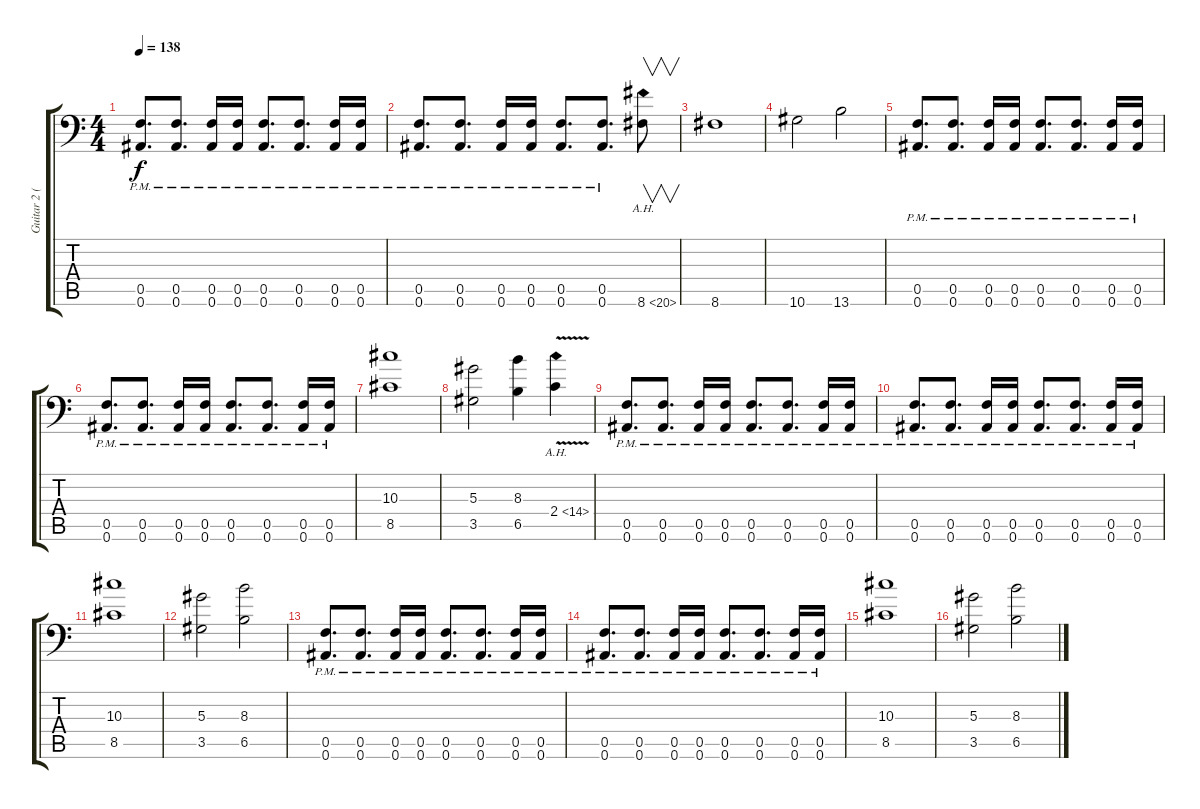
\track ("Guitar 2 (Left)" "Guitar 2 (") {instrument distortionguitar}
\staff {score tabs}
\tuning (C4 G3 Eb3 Bb2 F2 Bb1) {hide}
\ts (4 4)
\tempo 138
\clef f4
\ks c
(0.5{pm} 0.6{pm}).8{d dy f} (0.5{pm} 0.6{pm}).8{d} (0.5{pm} 0.6{pm}).16 (0.5{pm} 0.6{pm}).16 (0.5{pm} 0.6{pm}).8{d} (0.5{pm} 0.6{pm}).8{d} (0.5{pm} 0.6{pm}).16 (0.5{pm} 0.6{pm}).16 |
(0.5{pm} 0.6{pm}).8{d} (0.5{pm} 0.6{pm}).8{d} (0.5{pm} 0.6{pm}).16 (0.5{pm} 0.6{pm}).16 (0.5{pm} 0.6{pm}).8{d} (0.5{pm} 0.6{pm}).8{d} 8.6{ah 12}.8{v} |
8.6.1 |
10.6.2 13.6.2 |
(0.5{pm} 0.6{pm}).8{d} (0.5{pm} 0.6{pm}).8{d} (0.5{pm} 0.6{pm}).16 (0.5{pm} 0.6{pm}).16 (0.5{pm} 0.6{pm}).8{d} (0.5{pm} 0.6{pm}).8{d} (0.5{pm} 0.6{pm}).16 (0.5{pm} 0.6{pm}).16 |
(0.5{pm} 0.6{pm}).8{d} (0.5{pm} 0.6{pm}).8{d} (0.5{pm} 0.6{pm}).16 (0.5{pm} 0.6{pm}).16 (0.5{pm} 0.6{pm}).8{d} (0.5{pm} 0.6{pm}).8{d} (0.5{pm} 0.6{pm}).16 (0.5{pm} 0.6{pm}).16 |
(10.3 8.5).1 |
(5.3 3.5).2 (8.3 6.5).4 2.4{ah 12 v}.4 |
(0.5{pm} 0.6{pm}).8{d} (0.5{pm} 0.6{pm}).8{d} (0.5{pm} 0.6{pm}).16 (0.5{pm} 0.6{pm}).16 (0.5{pm} 0.6{pm}).8{d} (0.5{pm} 0.6{pm}).8{d} (0.5{pm} 0.6{pm}).16 (0.5{pm} 0.6{pm}).16 |
(0.5{pm} 0.6{pm}).8{d} (0.5{pm} 0.6{pm}).8{d} (0.5{pm} 0.6{pm}).16 (0.5{pm} 0.6{pm}).16 (0.5{pm} 0.6{pm}).8{d} (0.5{pm} 0.6{pm}).8{d} (0.5{pm} 0.6{pm}).16 (0.5{pm} 0.6{pm}).16 |
(10.3 8.5).1 |
(5.3 3.5).2 (8.3 6.5).2 |
(0.5{pm} 0.6{pm}).8{d} (0.5{pm} 0.6{pm}).8{d} (0.5{pm} 0.6{pm}).16 (0.5{pm} 0.6{pm}).16 (0.5{pm} 0.6{pm}).8{d} (0.5{pm} 0.6{pm}).8{d} (0.5{pm} 0.6{pm}).16 (0.5{pm} 0.6{pm}).16 |
(0.5{pm} 0.6{pm}).8{d} (0.5{pm} 0.6{pm}).8{d} (0.5{pm} 0.6{pm}).16 (0.5{pm} 0.6{pm}).16 (0.5{pm} 0.6{pm}).8{d} (0.5{pm} 0.6{pm}).8{d} (0.5{pm} 0.6{pm}).16 (0.5{pm} 0.6{pm}).16 |
(10.3 8.5).1 |
(5.3 3.5).2 (8.3 6.5).2
